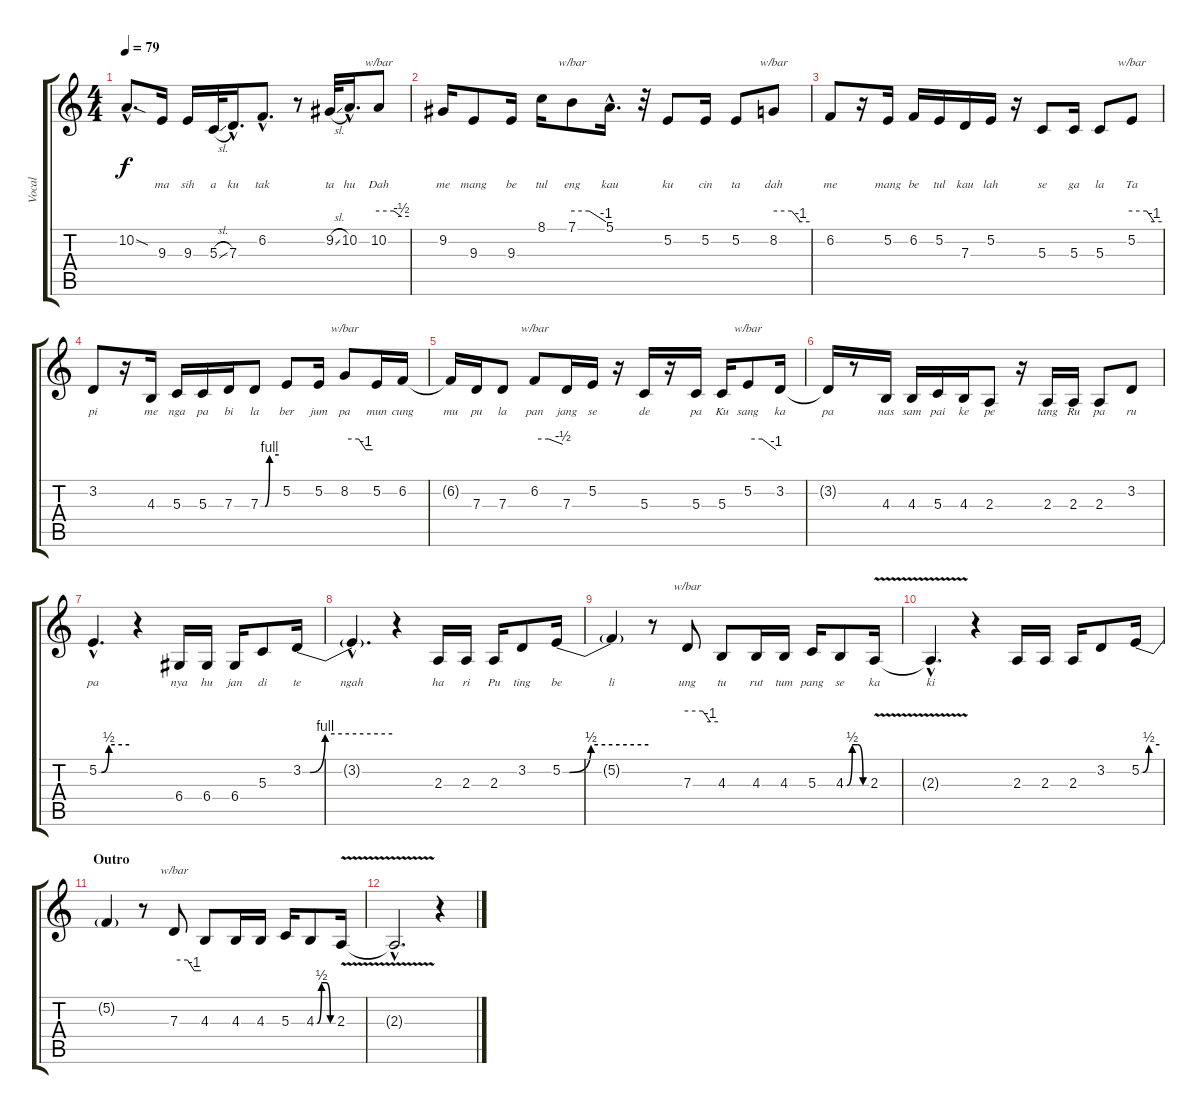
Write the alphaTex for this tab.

\track ("Vocal" "Vocal") {instrument fiddle}
\staff {score tabs}
\tuning (E4 B3 G3 D3 A2 E2) {hide}
\ts (4 4)
\tempo 79
\clef g2
\ks c
10.2{sod hac}.8{d lyrics (0 "") lyrics (1 "") lyrics (2 "") lyrics (3 "") lyrics (4 "") dy f} 9.3.16{lyrics (0 "ma") lyrics (1 "") lyrics (2 "") lyrics (3 "") lyrics (4 "")} 9.3.16{lyrics (0 "sih") lyrics (1 "") lyrics (2 "") lyrics (3 "") lyrics (4 "")} 5.3{sl}.32{lyrics (0 "a") lyrics (1 "") lyrics (2 "") lyrics (3 "") lyrics (4 "")} 7.3{hac}.16{d lyrics (0 "ku") lyrics (1 "") lyrics (2 "") lyrics (3 "") lyrics (4 "")} 6.2{hac}.8{d lyrics (0 "tak") lyrics (1 "") lyrics (2 "") lyrics (3 "") lyrics (4 "")} r.8 9.2{sl}.32{lyrics (0 "ta") lyrics (1 "") lyrics (2 "") lyrics (3 "") lyrics (4 "")} 10.2{hac}.16{d lyrics (0 "hu") lyrics (1 "") lyrics (2 "") lyrics (3 "") lyrics (4 "")} 10.2.8{tbe (custom default 0 0 30 0 45 -2 60 -2) lyrics (0 "Dah") lyrics (1 "") lyrics (2 "") lyrics (3 "") lyrics (4 "")} |
9.2.16{lyrics (0 "me") lyrics (1 "") lyrics (2 "") lyrics (3 "") lyrics (4 "")} 9.3.8{lyrics (0 "mang") lyrics (1 "") lyrics (2 "") lyrics (3 "") lyrics (4 "")} 9.3.16{lyrics (0 "be") lyrics (1 "") lyrics (2 "") lyrics (3 "") lyrics (4 "")} 8.1.16{lyrics (0 "tul") lyrics (1 "") lyrics (2 "") lyrics (3 "") lyrics (4 "")} 7.1.8{tbe (custom default 0 0 30 0 60 -4) lyrics (0 "eng") lyrics (1 "") lyrics (2 "") lyrics (3 "") lyrics (4 "")} 5.1{hac}.16{d lyrics (0 "kau") lyrics (1 "") lyrics (2 "") lyrics (3 "") lyrics (4 "")} r.32 5.2.8{lyrics (0 "ku") lyrics (1 "") lyrics (2 "") lyrics (3 "") lyrics (4 "")} 5.2.16{lyrics (0 "cin") lyrics (1 "") lyrics (2 "") lyrics (3 "") lyrics (4 "")} 5.2.8{lyrics (0 "ta") lyrics (1 "") lyrics (2 "") lyrics (3 "") lyrics (4 "")} 8.2.8{tbe (custom default 0 0 30 0 45 -4 60 -4) lyrics (0 "dah") lyrics (1 "") lyrics (2 "") lyrics (3 "") lyrics (4 "")} |
\section ("" "")
6.2.8{lyrics (0 "me") lyrics (1 "") lyrics (2 "") lyrics (3 "") lyrics (4 "")} r.16 5.2.16{lyrics (0 "mang") lyrics (1 "") lyrics (2 "") lyrics (3 "") lyrics (4 "")} 6.2.16{lyrics (0 "be") lyrics (1 "") lyrics (2 "") lyrics (3 "") lyrics (4 "")} 5.2.16{lyrics (0 "tul") lyrics (1 "") lyrics (2 "") lyrics (3 "") lyrics (4 "")} 7.3.16{lyrics (0 "kau") lyrics (1 "") lyrics (2 "") lyrics (3 "") lyrics (4 "")} 5.2.16{lyrics (0 "lah") lyrics (1 "") lyrics (2 "") lyrics (3 "") lyrics (4 "")} r.16 5.3.8{lyrics (0 "se") lyrics (1 "") lyrics (2 "") lyrics (3 "") lyrics (4 "")} 5.3.16{lyrics (0 "ga") lyrics (1 "") lyrics (2 "") lyrics (3 "") lyrics (4 "")} 5.3.8{lyrics (0 "la") lyrics (1 "") lyrics (2 "") lyrics (3 "") lyrics (4 "")} 5.2.8{tbe (custom default 0 0 30 0 45 -4 60 -4) lyrics (0 "Ta") lyrics (1 "") lyrics (2 "") lyrics (3 "") lyrics (4 "")} |
3.2.8{lyrics (0 "pi") lyrics (1 "") lyrics (2 "") lyrics (3 "") lyrics (4 "")} r.16 4.3.16{lyrics (0 "me") lyrics (1 "") lyrics (2 "") lyrics (3 "") lyrics (4 "")} 5.3.16{lyrics (0 "nga") lyrics (1 "") lyrics (2 "") lyrics (3 "") lyrics (4 "")} 5.3.16{lyrics (0 "pa") lyrics (1 "") lyrics (2 "") lyrics (3 "") lyrics (4 "")} 7.3.16{lyrics (0 "bi") lyrics (1 "") lyrics (2 "") lyrics (3 "") lyrics (4 "")} 7.3{be (custom 0 0 15 0 30 4 60 4)}.8{lyrics (0 "la") lyrics (1 "") lyrics (2 "") lyrics (3 "") lyrics (4 "")} 5.2.8{lyrics (0 "ber") lyrics (1 "") lyrics (2 "") lyrics (3 "") lyrics (4 "")} 5.2.16{lyrics (0 "jum") lyrics (1 "") lyrics (2 "") lyrics (3 "") lyrics (4 "")} 8.2.8{tbe (custom default 0 0 30 0 45 -4 60 -4) lyrics (0 "pa") lyrics (1 "") lyrics (2 "") lyrics (3 "") lyrics (4 "")} 5.2.16{lyrics (0 "mun") lyrics (1 "") lyrics (2 "") lyrics (3 "") lyrics (4 "")} 6.2.16{lyrics (0 "cung") lyrics (1 "") lyrics (2 "") lyrics (3 "") lyrics (4 "")} |
6.2{t}.16{lyrics (0 "mu") lyrics (1 "") lyrics (2 "") lyrics (3 "") lyrics (4 "")} 7.3.16{lyrics (0 "pu") lyrics (1 "") lyrics (2 "") lyrics (3 "") lyrics (4 "")} 7.3.8{lyrics (0 "la") lyrics (1 "") lyrics (2 "") lyrics (3 "") lyrics (4 "")} 6.2.8{tbe (custom default 0 0 30 0 60 -2) lyrics (0 "pan") lyrics (1 "") lyrics (2 "") lyrics (3 "") lyrics (4 "")} 7.3.16{lyrics (0 "jang") lyrics (1 "") lyrics (2 "") lyrics (3 "") lyrics (4 "")} 5.2.16{lyrics (0 "se") lyrics (1 "") lyrics (2 "") lyrics (3 "") lyrics (4 "")} r.16 5.3.16{lyrics (0 "de") lyrics (1 "") lyrics (2 "") lyrics (3 "") lyrics (4 "")} r.16 5.3.16{lyrics (0 "pa") lyrics (1 "") lyrics (2 "") lyrics (3 "") lyrics (4 "")} 5.3.16{lyrics (0 "Ku") lyrics (1 "") lyrics (2 "") lyrics (3 "") lyrics (4 "")} 5.2.8{tbe (custom default 0 0 30 0 60 -4) lyrics (0 "sang") lyrics (1 "") lyrics (2 "") lyrics (3 "") lyrics (4 "")} 3.2.16{lyrics (0 "ka") lyrics (1 "") lyrics (2 "") lyrics (3 "") lyrics (4 "")} |
3.2{t}.16{lyrics (0 "pa") lyrics (1 "") lyrics (2 "") lyrics (3 "") lyrics (4 "")} r.8 4.3.16{lyrics (0 "nas") lyrics (1 "") lyrics (2 "") lyrics (3 "") lyrics (4 "")} 4.3.16{lyrics (0 "sam") lyrics (1 "") lyrics (2 "") lyrics (3 "") lyrics (4 "")} 5.3.16{lyrics (0 "pai") lyrics (1 "") lyrics (2 "") lyrics (3 "") lyrics (4 "")} 4.3.16{lyrics (0 "ke") lyrics (1 "") lyrics (2 "") lyrics (3 "") lyrics (4 "")} 2.3.8{lyrics (0 "pe") lyrics (1 "") lyrics (2 "") lyrics (3 "") lyrics (4 "")} r.16 2.3.16{lyrics (0 "tang") lyrics (1 "") lyrics (2 "") lyrics (3 "") lyrics (4 "")} 2.3.16{lyrics (0 "Ru") lyrics (1 "") lyrics (2 "") lyrics (3 "") lyrics (4 "")} 2.3.8{lyrics (0 "pa") lyrics (1 "") lyrics (2 "") lyrics (3 "") lyrics (4 "")} 3.2.8{lyrics (0 "ru") lyrics (1 "") lyrics (2 "") lyrics (3 "") lyrics (4 "")} |
\section ("" "")
5.2{be (custom 0 0 5 0 20 2 60 2) hac}.4{d lyrics (0 "pa") lyrics (1 "") lyrics (2 "") lyrics (3 "") lyrics (4 "")} r.4 6.4.16{lyrics (0 "nya") lyrics (1 "") lyrics (2 "") lyrics (3 "") lyrics (4 "")} 6.4.16{lyrics (0 "hu") lyrics (1 "") lyrics (2 "") lyrics (3 "") lyrics (4 "")} 6.4.16{lyrics (0 "jan") lyrics (1 "") lyrics (2 "") lyrics (3 "") lyrics (4 "")} 5.3.8{lyrics (0 "di") lyrics (1 "") lyrics (2 "") lyrics (3 "") lyrics (4 "")} 3.2{be (custom 0 0 5 0 15 4 60 4)}.16{lyrics (0 "te") lyrics (1 "") lyrics (2 "") lyrics (3 "") lyrics (4 "")} |
3.2{hac t}.4{d lyrics (0 "ngah") lyrics (1 "") lyrics (2 "") lyrics (3 "") lyrics (4 "")} r.4 2.3.16{lyrics (0 "ha") lyrics (1 "") lyrics (2 "") lyrics (3 "") lyrics (4 "")} 2.3.16{lyrics (0 "ri") lyrics (1 "") lyrics (2 "") lyrics (3 "") lyrics (4 "")} 2.3.16{lyrics (0 "Pu") lyrics (1 "") lyrics (2 "") lyrics (3 "") lyrics (4 "")} 3.2.8{lyrics (0 "ting") lyrics (1 "") lyrics (2 "") lyrics (3 "") lyrics (4 "")} 5.2{be (custom 0 0 5 0 20 2 60 2)}.16{lyrics (0 "be") lyrics (1 "") lyrics (2 "") lyrics (3 "") lyrics (4 "")} |
5.2{t}.4{lyrics (0 "li") lyrics (1 "") lyrics (2 "") lyrics (3 "") lyrics (4 "")} r.8 7.3.8{tbe (custom default 0 0 30 0 45 -4 60 -4) lyrics (0 "ung") lyrics (1 "") lyrics (2 "") lyrics (3 "") lyrics (4 "")} 4.3.8{lyrics (0 "tu") lyrics (1 "") lyrics (2 "") lyrics (3 "") lyrics (4 "")} 4.3.16{lyrics (0 "rut") lyrics (1 "") lyrics (2 "") lyrics (3 "") lyrics (4 "")} 4.3.16{lyrics (0 "tum") lyrics (1 "") lyrics (2 "") lyrics (3 "") lyrics (4 "")} 5.3.16{lyrics (0 "pang") lyrics (1 "") lyrics (2 "") lyrics (3 "") lyrics (4 "")} 4.3{be (custom 0 0 4 0 19 2 35 2 50 0 60 0)}.8{lyrics (0 "se") lyrics (1 "") lyrics (2 "") lyrics (3 "") lyrics (4 "")} 2.3{v}.16{lyrics (0 "ka") lyrics (1 "") lyrics (2 "") lyrics (3 "") lyrics (4 "")} |
2.3{hac t}.4{d lyrics (0 "ki") lyrics (1 "") lyrics (2 "") lyrics (3 "") lyrics (4 "")} r.4 2.3.16{lyrics (0 "") lyrics (1 "") lyrics (2 "") lyrics (3 "") lyrics (4 "")} 2.3.16{lyrics (0 "") lyrics (1 "") lyrics (2 "") lyrics (3 "") lyrics (4 "")} 2.3.16{lyrics (0 "") lyrics (1 "") lyrics (2 "") lyrics (3 "") lyrics (4 "")} 3.2.8 5.2{be (custom 0 0 5 0 25 2 60 2)}.16 |
\section ("" "Outro")
5.2{t}.4 r.8 7.3.8{tbe (custom default 0 0 30 0 45 -4 60 -4)} 4.3.8 4.3.16 4.3.16 5.3.16 4.3{be (custom 0 0 4 0 19 2 35 2 50 0 60 0)}.8 2.3{v}.16 |
2.3{hac t}.2{d} r.4
